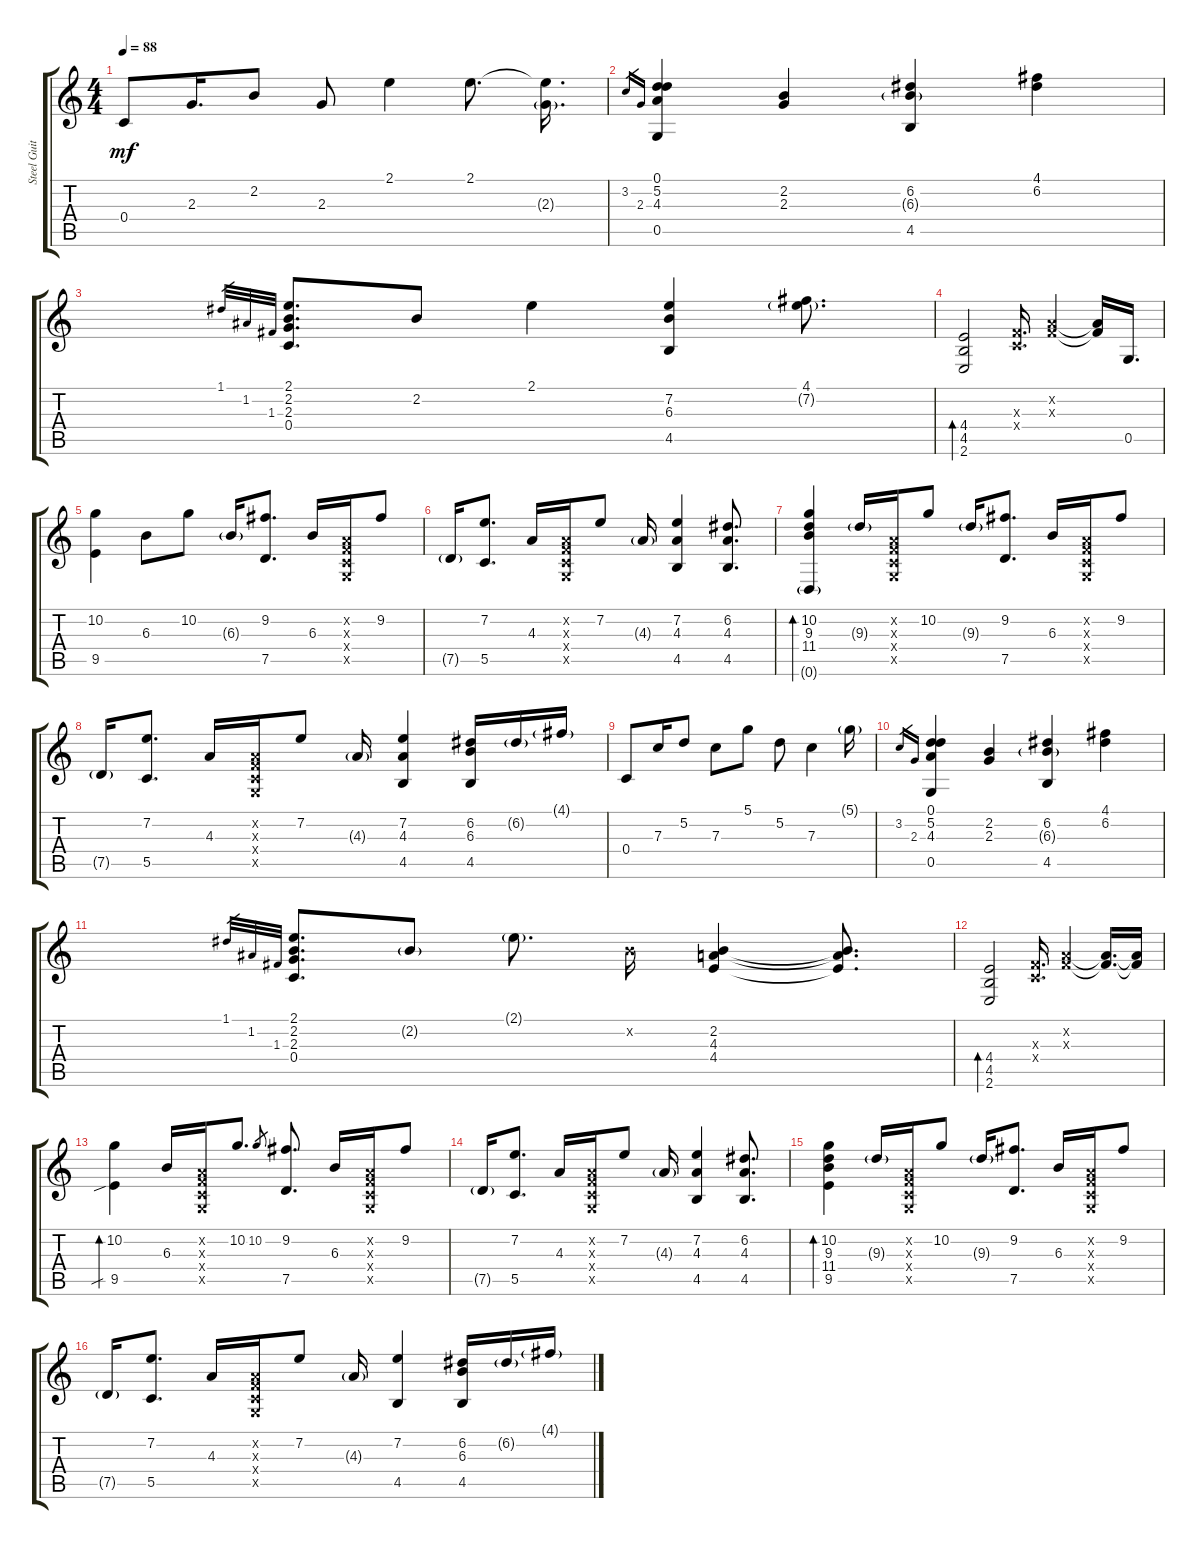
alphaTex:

\track ("Steel Guitar" "Steel Guit") {instrument acousticguitarsteel}
\staff {score tabs}
\tuning (D4 A3 F3 C3 G2 D2) {hide}
\ts (4 4)
\tempo 88
\clef g2
\ks c
0.4.8{dy mf} 2.3.16{d} 2.2.8 2.3.8 2.1.4 2.1.8{d} (2.1{t} 2.3{g}).16{d} |
3.2.16{gr} 2.3.16{gr} (0.1 5.2 4.3 0.5).4 (2.2 2.3).4 (6.2 6.3{g} 4.5).4 (4.1 6.2).4 |
1.1.32{gr} 1.2.32{gr} 1.3.32{gr} (2.1 2.2 2.3 0.4).8{d} 2.2.8 2.1.4 (7.2 6.3 4.5).4 (4.1 7.2{g}).8{d} |
(4.4 4.5 2.6).2{bd 120} (0.3{x} 0.4{x}).16{d} (0.2{x} 0.3{x}).4 (0.2{t} 0.3{t}).16 0.5.16{d} |
(10.2 9.5).4 6.3.8 10.2.8 6.3{g}.16 (9.2 7.5).8{d} 6.3.16 (0.2{x} 0.3{x} 0.4{x} 0.5{x}).16 9.2.8 |
7.5{g}.16 (7.2 5.5).8{d} 4.3.16 (0.2{x} 0.3{x} 0.4{x} 0.5{x}).16 7.2.8 4.3{g}.16 (7.2 4.3 4.5).4 (6.2 4.3 4.5).8{d} |
(10.2 9.3 11.4 0.6{g}).4{bd 60} 9.3{g}.16 (0.2{x} 0.3{x} 0.4{x} 0.5{x}).16 10.2.8 9.3{g}.16 (9.2 7.5).8{d} 6.3.16 (0.2{x} 0.3{x} 0.4{x} 0.5{x}).16 9.2.8 |
7.5{g}.16 (7.2 5.5).8{d} 4.3.16 (0.2{x} 0.3{x} 0.4{x} 0.5{x}).16 7.2.8 4.3{g}.16 (7.2 4.3 4.5).4 (6.2 6.3 4.5).16 6.2{g}.16 4.1{g}.16 |
0.4.8 7.3.16 5.2.8 7.3.8 5.1.8 5.2.8 7.3.4 5.1{g}.16 |
3.2.16{gr} 2.3.16{gr} (0.1 5.2 4.3 0.5).4 (2.2 2.3).4 (6.2 6.3{g} 4.5).4 (4.1 6.2).4 |
1.1.32{gr} 1.2.32{gr} 1.3.32{gr} (2.1 2.2 2.3 0.4).8{d} 2.2{g}.8 2.1{g}.8{d} 2.2{x}.16 (2.2 4.3 4.4).4 (2.2{t} 4.3{t} 4.4{t}).8{d} |
(4.4 4.5 2.6).2{bd 120} (0.3{x} 0.4{x}).16{d} (0.2{x} 0.3{x}).4 (0.2{t} 0.3{t}).16{d} (0.2{t} 0.3{t}).16 |
(10.2 9.5{sib}).4{bd 60} 6.3.16 (0.2{x} 0.3{x} 0.4{x} 0.5{x}).16 10.2.8{d} 10.2.8{gr} (9.2 7.5).8{d} 6.3.16 (0.2{x} 0.3{x} 0.4{x} 0.5{x}).16 9.2.8 |
7.5{g}.16 (7.2 5.5).8{d} 4.3.16 (0.2{x} 0.3{x} 0.4{x} 0.5{x}).16 7.2.8 4.3{g}.16 (7.2 4.3 4.5).4 (6.2 4.3 4.5).8{d} |
(10.2 9.3 11.4 9.5).4{bd 60} 9.3{g}.16 (0.2{x} 0.3{x} 0.4{x} 0.5{x}).16 10.2.8 9.3{g}.16 (9.2 7.5).8{d} 6.3.16 (0.2{x} 0.3{x} 0.4{x} 0.5{x}).16 9.2.8 |
7.5{g}.16 (7.2 5.5).8{d} 4.3.16 (0.2{x} 0.3{x} 0.4{x} 0.5{x}).16 7.2.8 4.3{g}.16 (7.2 4.5).4 (6.2 6.3 4.5).16 6.2{g}.16 4.1{g}.16
